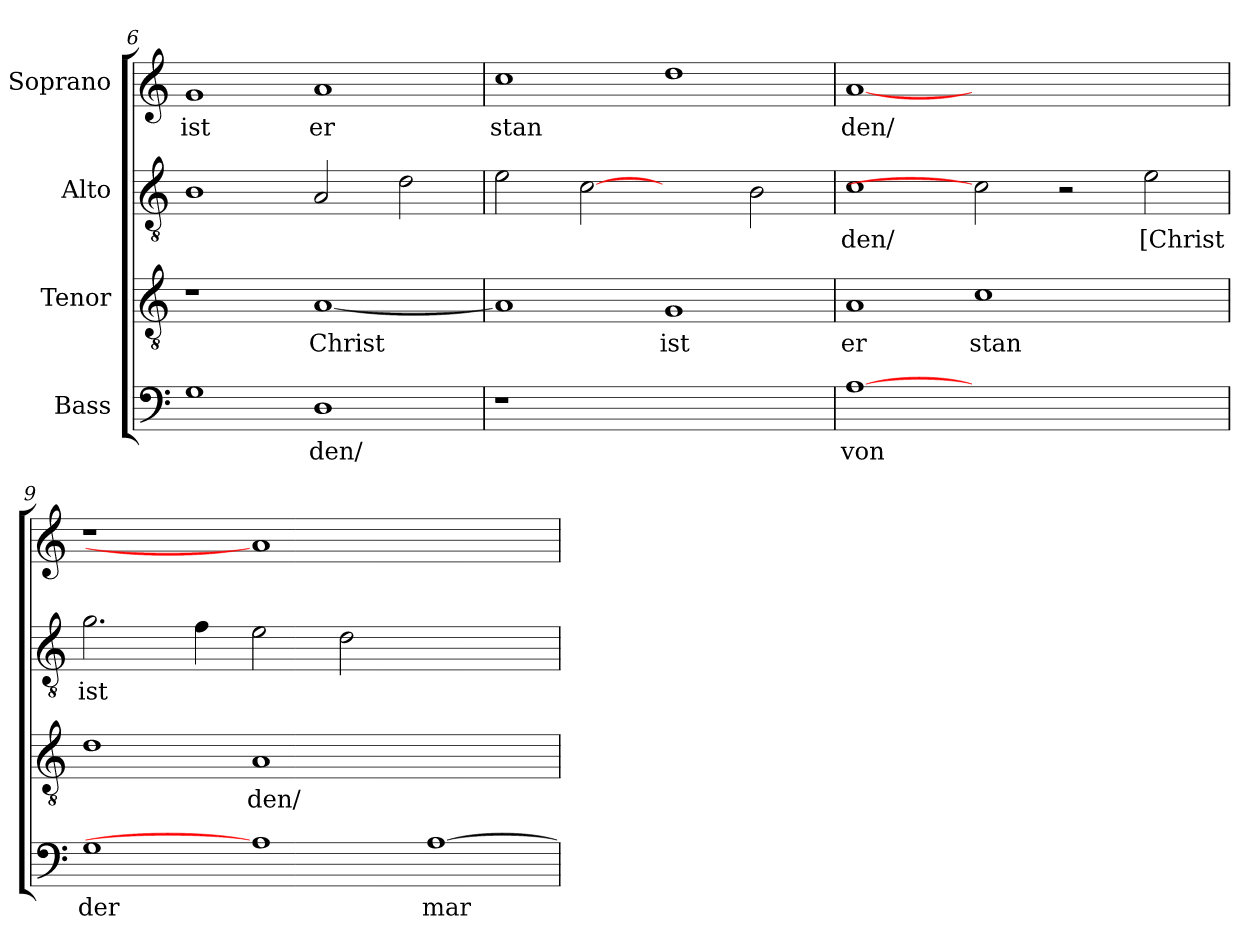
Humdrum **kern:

**kern	**text	**kern	**text	**kern	**text	**kern	**text
*part4	*part4	*part3	*part3	*part2	*part2	*part1	*part1
*staff4	*staff4	*staff3	*staff3	*staff2	*staff2	*staff1	*staff1
*I"Bass	*	*I"Tenor	*	*I"Alto	*	*I"Soprano	*
*clefF4	*	*clefGv2	*	*clefGv2	*	*clefG2	*
=6	=6	=6	=6	=6	=6	=6	=6
!	!	!	!	!	!	!	!LO:LY:b:cj
1G	.	1r	.	1B	.	1g	ist
!	!LO:LY:b:cj	!	!LO:LY:b	!	!	!	!LO:LY:b:cj
1D	den/	[<1A	Christ	2A/	.	1a	er
.	.	.	.	2d\	.	.	.
=7	=7	=7	=7	=7	=7	=7	=7
!	!	!	!	!	!	!	!LO:LY:b
1r	.	1A]	.	2e\	.	1cc	stan
.	.	.	.	[2c	.	.	.
!	!	!	!LO:LY:b:cj	!	!	!	!
1ryy	.	1G	ist	2ryy	.	1dd	.
.	.	.	.	2B\	.	.	.
!!LO:LB:g=z
=8	=8	=8	=8	=8	=8	=8	=8
!	!LO:LY:b:cj	!	!LO:LY:b:cj	!	!LO:LY:b:cj	!	!LO:LY:b:cj
[1A	von	1A	er	1c	-den/	[1a	den/
!	!	!	!LO:LY:b	!	!	!	!
1.ryy	.	1c	stan	2c]	.	1.ryy	.
.	.	.	.	2r	.	.	.
!	!	!	!	!	!LO:LY:b:cj	!	!
.	.	2ryy	.	2e\	[Christ	.	.
=9	=9	=9	=9	=9	=9	=9	=9
!	!LO:LY:b:cj	!	!	!	!LO:LY:b	!	!
1G	der	1d	.	2.g\	ist	1r	.
.	.	.	.	4f\	.	.	.
!	!	!	!LO:LY:b:cj	!	!	!	!
1A]	.	1A	den/	2e\	.	1a]	.
.	.	.	.	2d\	.	.	.
!	!LO:LY:b	!	!	!	!	!	!
[>1A	mar	1ryy	.	1ryy	.	1ryy	.
=	=	=	=	=	=	=	=
*-	*-	*-	*-	*-	*-	*-	*-
